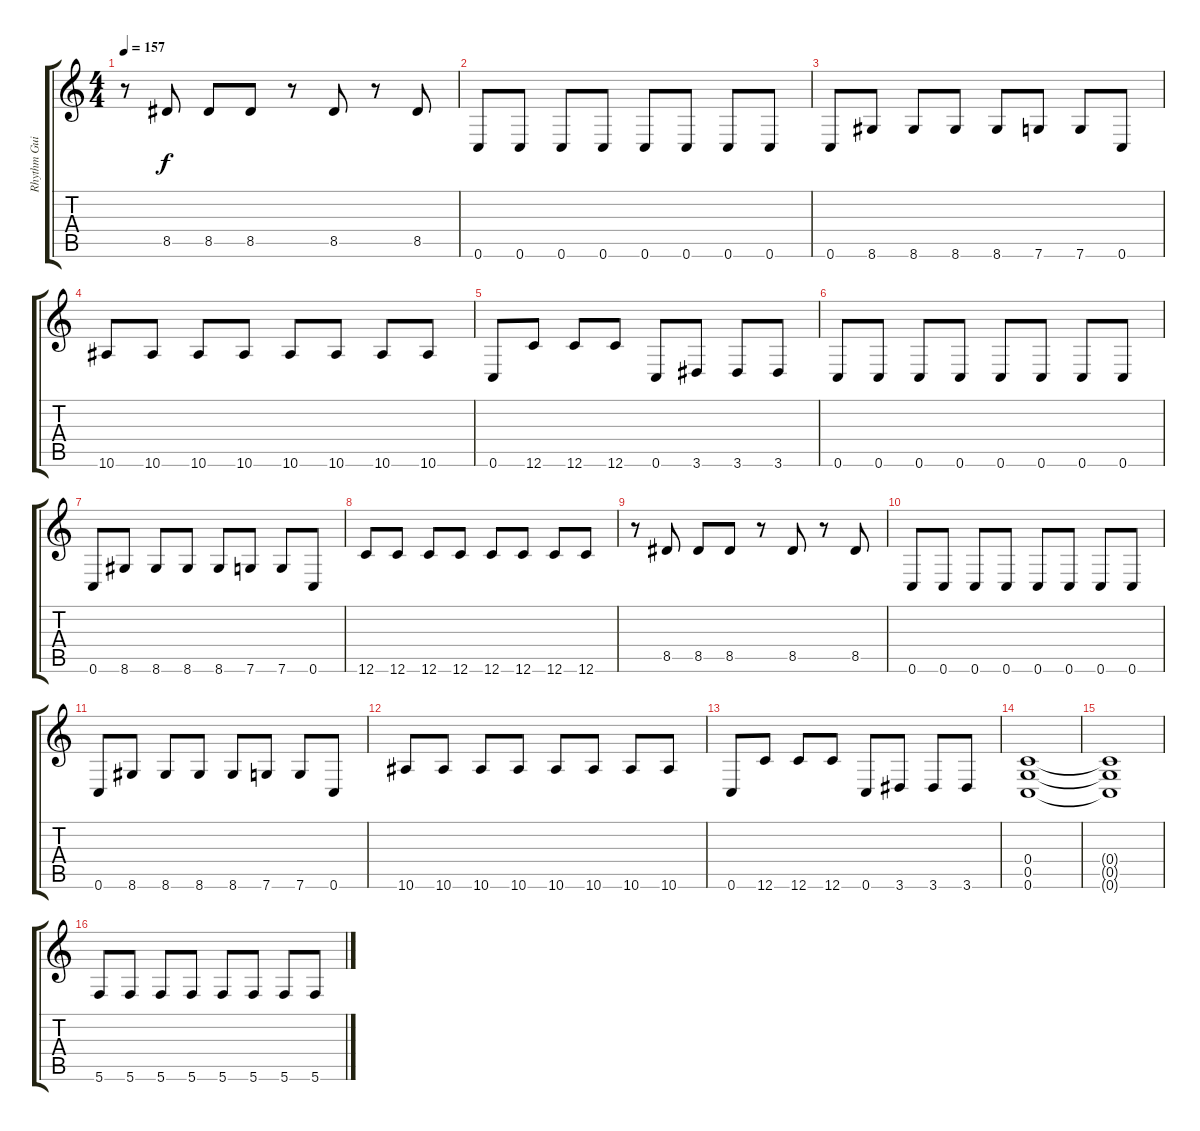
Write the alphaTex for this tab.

\track ("Rhythm Guitar 1" "Rhythm Gui") {instrument distortionguitar}
\staff {score tabs}
\tuning (D4 A3 F3 C3 G2 C2) {hide}
\ts (4 4)
\tempo 157
\clef g2
\ks c
r.8{dy f} 8.5.8 8.5.8 8.5.8 r.8 8.5.8 r.8 8.5.8 |
0.6.8 0.6.8 0.6.8 0.6.8 0.6.8 0.6.8 0.6.8 0.6.8 |
0.6.8 8.6.8 8.6.8 8.6.8 8.6.8 7.6.8 7.6.8 0.6.8 |
10.6.8 10.6.8 10.6.8 10.6.8 10.6.8 10.6.8 10.6.8 10.6.8 |
0.6.8 12.6.8 12.6.8 12.6.8 0.6.8 3.6.8 3.6.8 3.6.8 |
0.6.8 0.6.8 0.6.8 0.6.8 0.6.8 0.6.8 0.6.8 0.6.8 |
0.6.8 8.6.8 8.6.8 8.6.8 8.6.8 7.6.8 7.6.8 0.6.8 |
12.6.8 12.6.8 12.6.8 12.6.8 12.6.8 12.6.8 12.6.8 12.6.8 |
r.8 8.5.8 8.5.8 8.5.8 r.8 8.5.8 r.8 8.5.8 |
0.6.8 0.6.8 0.6.8 0.6.8 0.6.8 0.6.8 0.6.8 0.6.8 |
0.6.8 8.6.8 8.6.8 8.6.8 8.6.8 7.6.8 7.6.8 0.6.8 |
10.6.8 10.6.8 10.6.8 10.6.8 10.6.8 10.6.8 10.6.8 10.6.8 |
0.6.8 12.6.8 12.6.8 12.6.8 0.6.8 3.6.8 3.6.8 3.6.8 |
(0.4 0.5 0.6).1 |
(0.4{t} 0.5{t} 0.6{t}).1 |
5.6.8 5.6.8 5.6.8 5.6.8 5.6.8 5.6.8 5.6.8 5.6.8
